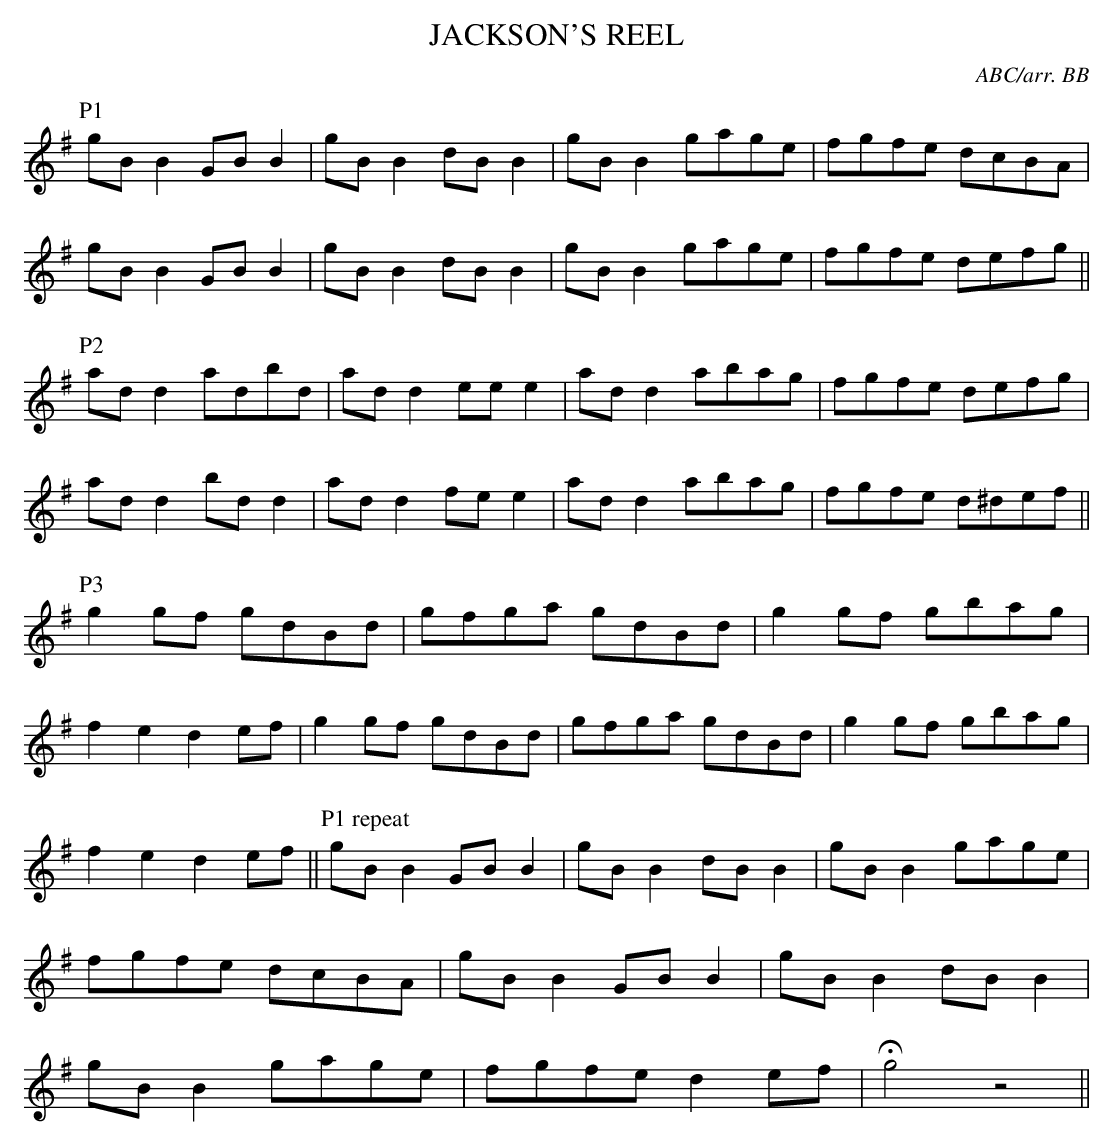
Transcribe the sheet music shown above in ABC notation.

X:1
T:JACKSON'S REEL\
C:ABC/arr. BB\
M:C\
K:G\
P:P1\
gBB2 GBB2|gBB2 dBB2|gBB2 gage|fgfe dcBA|\
gBB2 GBB2|gBB2 dBB2|gBB2 gage|fgfe defg||\
P:P2\
add2 adbd|add2 ee e2|add2 abag|fgfe defg|\
add2 bdd2|add2 fee2|add2 abag|fgfe d^def||\
P:P3\
g2gf gdBd|gfga gdBd|g2gf gbag|f2e2 d2ef|\
g2gf gdBd|gfga gdBd|g2gf gbag|f2e2 d2ef||\
P:P1 repeat\
gBB2 GBB2|gBB2 dBB2|gBB2 gage|fgfe dcBA|\
gBB2 GBB2|gBB2 dBB2|gBB2 gage|fgfe d2ef|Hg4z4||\
\
\
